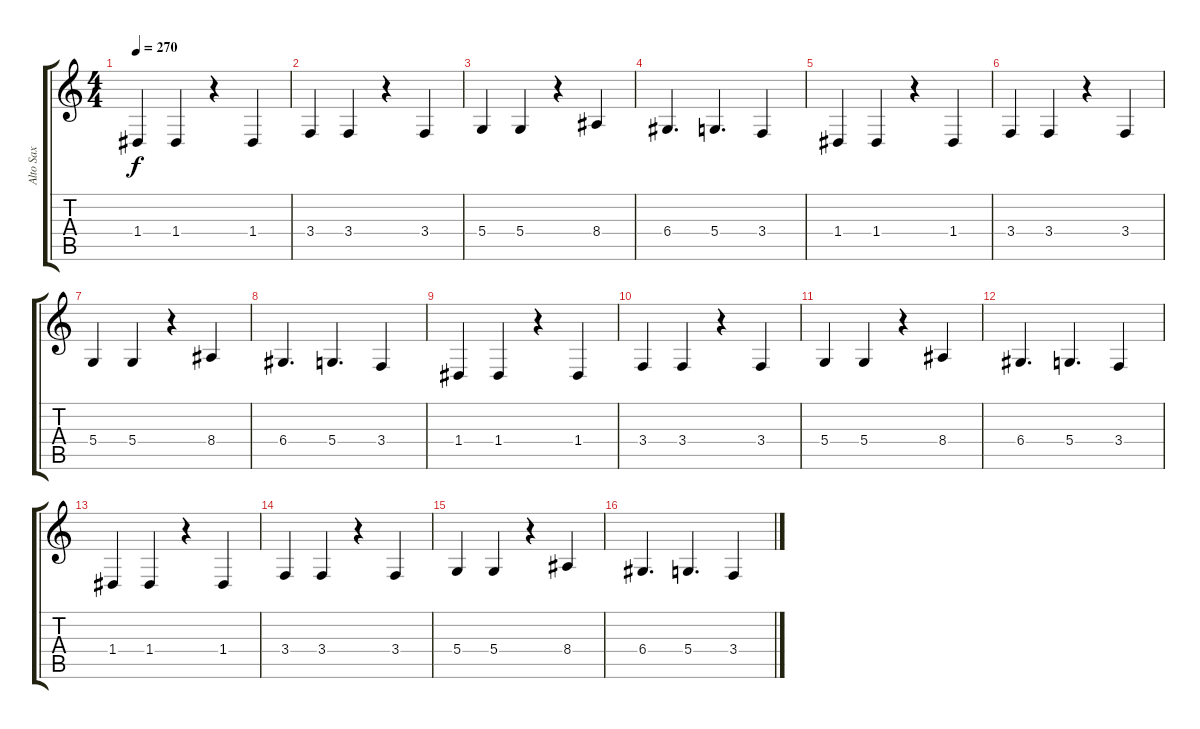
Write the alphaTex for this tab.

\track ("Alto Sax" "Alto Sax") {instrument altosax}
\staff {score tabs}
\tuning (E4 B3 G3 D3 A2 E2) {hide}
\ts (4 4)
\tempo 270
\clef g2
\ks c
1.4.4{dy f} 1.4.4 r.4 1.4.4 |
3.4.4 3.4.4 r.4 3.4.4 |
5.4.4 5.4.4 r.4 8.4.4 |
6.4.4{d} 5.4.4{d} 3.4.4 |
1.4.4 1.4.4 r.4 1.4.4 |
3.4.4 3.4.4 r.4 3.4.4 |
5.4.4 5.4.4 r.4 8.4.4 |
6.4.4{d} 5.4.4{d} 3.4.4 |
1.4.4 1.4.4 r.4 1.4.4 |
3.4.4 3.4.4 r.4 3.4.4 |
5.4.4 5.4.4 r.4 8.4.4 |
6.4.4{d} 5.4.4{d} 3.4.4 |
1.4.4 1.4.4 r.4 1.4.4 |
3.4.4 3.4.4 r.4 3.4.4 |
5.4.4 5.4.4 r.4 8.4.4 |
6.4.4{d} 5.4.4{d} 3.4.4
